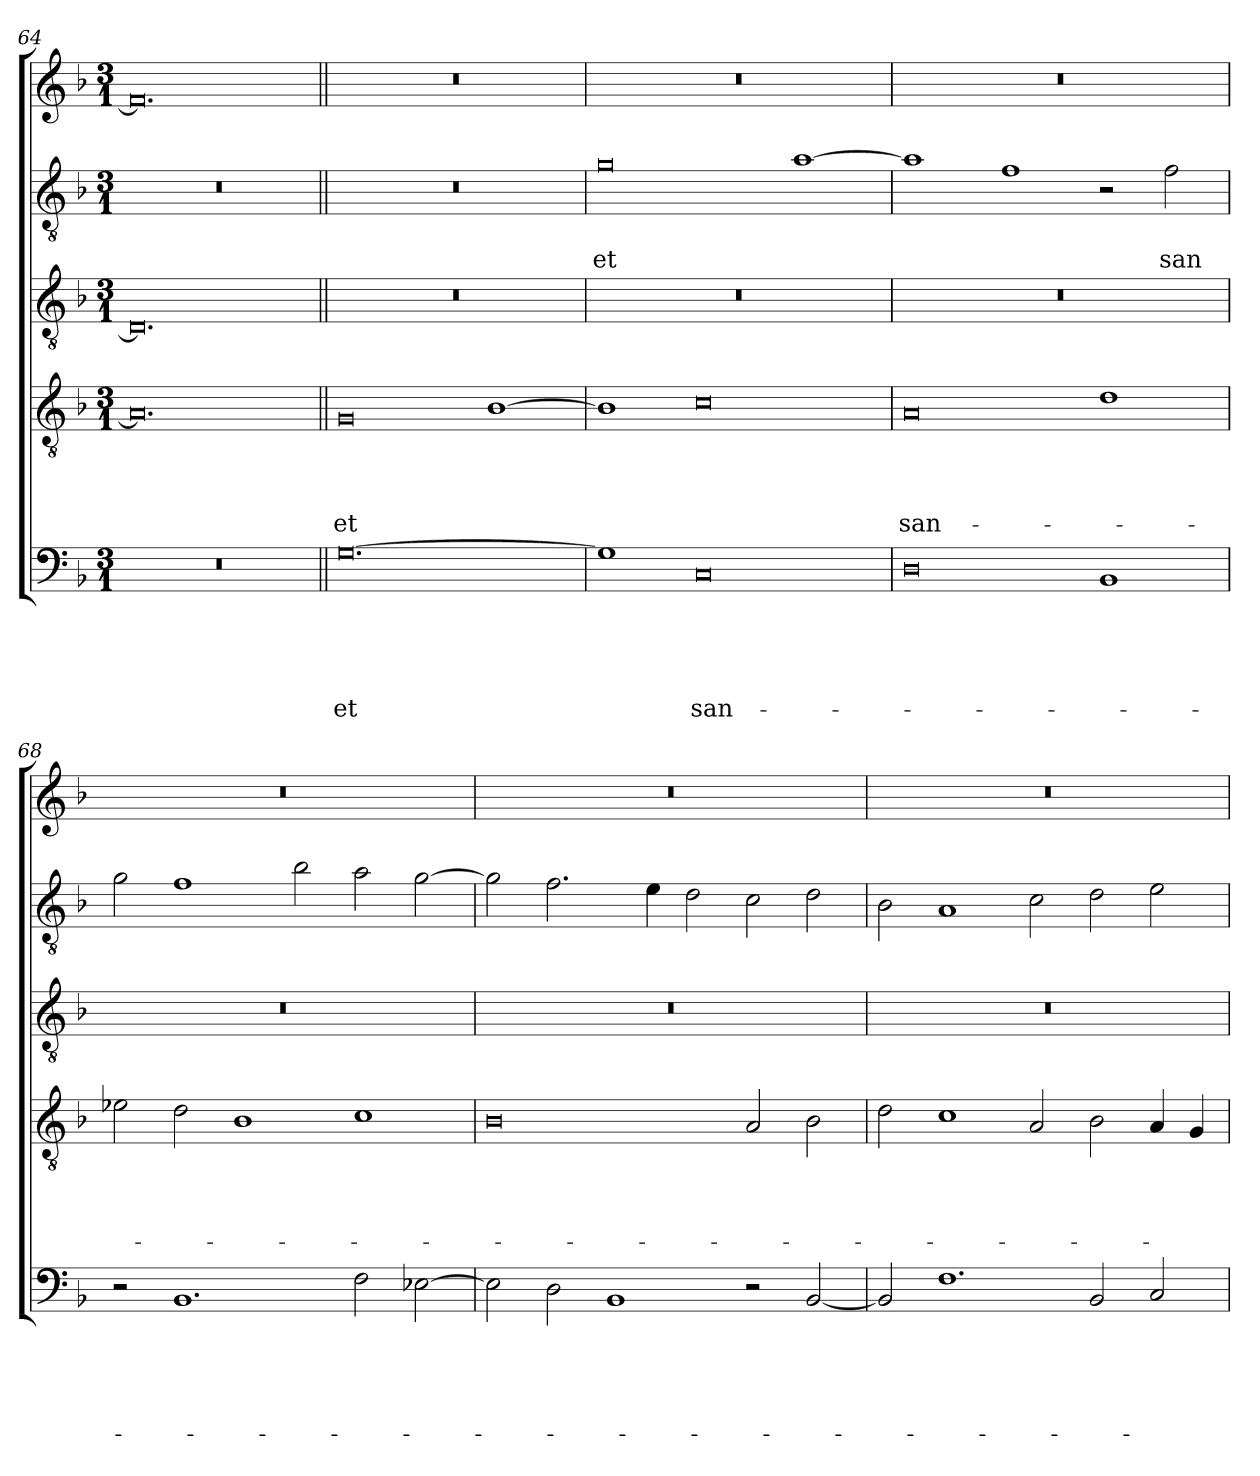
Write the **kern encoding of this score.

**kern	**text	**text	**text	**text	**text	**kern	**text	**text	**text	**text	**kern	**kern	**text	**text	**kern
*part5	*part5	*part5	*part5	*part5	*part5	*part4	*part4	*part4	*part4	*part4	*part3	*part2	*part2	*part2	*part1
*staff5	*staff5	*staff5	*staff5	*staff5	*staff5	*staff4	*staff4	*staff4	*staff4	*staff4	*staff3	*staff2	*staff2	*staff2	*staff1
*clefF4	*	*	*	*	*	*clefGv2	*	*	*	*	*clefGv2	*clefGv2	*	*	*clefG2
*k[b-]	*	*	*	*	*	*k[b-]	*	*	*	*	*k[b-]	*k[b-]	*	*	*k[b-]
*F:	*	*	*	*	*	*F:	*	*	*	*	*F:	*F:	*	*	*F:
*M3/1	*	*	*	*	*	*M3/1	*	*	*	*	*M3/1	*M3/1	*	*	*M3/1
=64	=64	=64	=64	=64	=64	=64	=64	=64	=64	=64	=64	=64	=64	=64	=64
0.r	.	.	.	.	.	0.A]	.	.	.	.	0.D]	0.r	.	.	0.f#]
!!LO:PB:g=z
=65||	=65||	=65||	=65||	=65||	=65||	=65||	=65||	=65||	=65||	=65||	=65||	=65||	=65||	=65||	=65||
!	!	!	!	!	!LO:LY:b	!	!	!	!	!LO:LY:b	!	!	!	!	!
[0.G	.	.	.	.	et	0G	.	.	.	et	0.r	0.r	.	.	0.r
.	.	.	.	.	.	[1B-	.	.	.	.	.	.	.	.	.
=66	=66	=66	=66	=66	=66	=66	=66	=66	=66	=66	=66	=66	=66	=66	=66
!	!	!	!	!	!	!	!	!	!	!	!	!	!	!LO:LY:b	!
1G]	.	.	.	.	.	1B-]	.	.	.	.	0.r	0g	.	et	0.r
!	!	!	!	!	!LO:LY:b	!	!	!	!	!	!	!	!	!	!
0C	.	.	.	.	san-	0c	.	.	.	.	.	.	.	.	.
.	.	.	.	.	.	.	.	.	.	.	.	[1a	.	.	.
=67	=67	=67	=67	=67	=67	=67	=67	=67	=67	=67	=67	=67	=67	=67	=67
!	!	!	!	!	!	!	!	!	!	!LO:LY:b	!	!	!	!	!
0D	.	.	.	.	.	0A	.	.	.	san-	0.r	1a]	.	.	0.r
.	.	.	.	.	.	.	.	.	.	.	.	1f	.	.	.
1BB-	.	.	.	.	.	1d	.	.	.	.	.	2r	.	.	.
!	!	!	!	!	!	!	!	!	!	!	!	!	!	!LO:LY:b	!
.	.	.	.	.	.	.	.	.	.	.	.	2f\	.	san	.
=68	=68	=68	=68	=68	=68	=68	=68	=68	=68	=68	=68	=68	=68	=68	=68
2r	.	.	.	.	.	2e-X\	.	.	.	.	0.r	2g\	.	.	0.r
1.BB-	.	.	.	.	.	2d\	.	.	.	.	.	1f	.	.	.
.	.	.	.	.	.	1B-	.	.	.	.	.	.	.	.	.
.	.	.	.	.	.	.	.	.	.	.	.	2b-\	.	.	.
2F\	.	.	.	.	.	1c	.	.	.	.	.	2a\	.	.	.
[2E-X\	.	.	.	.	.	.	.	.	.	.	.	[2g\	.	.	.
=69	=69	=69	=69	=69	=69	=69	=69	=69	=69	=69	=69	=69	=69	=69	=69
2E-\]	.	.	.	.	.	0B-	.	.	.	.	0.r	2g\]	.	.	0.r
2D\	.	.	.	.	.	.	.	.	.	.	.	2.f\	.	.	.
1BB-	.	.	.	.	.	.	.	.	.	.	.	.	.	.	.
.	.	.	.	.	.	.	.	.	.	.	.	4e\	.	.	.
.	.	.	.	.	.	.	.	.	.	.	.	2d\	.	.	.
2r	.	.	.	.	.	2A/	.	.	.	.	.	2c\	.	.	.
[2BB-/	.	.	.	.	.	2B-\	.	.	.	.	.	2d\	.	.	.
=70	=70	=70	=70	=70	=70	=70	=70	=70	=70	=70	=70	=70	=70	=70	=70
2BB-/]	.	.	.	.	.	2d\	.	.	.	.	0.r	2B-\	.	.	0.r
1.F	.	.	.	.	.	1c	.	.	.	.	.	1A	.	.	.
.	.	.	.	.	.	2A/	.	.	.	.	.	2c\	.	.	.
2BB-/	.	.	.	.	.	2B-\	.	.	.	.	.	2d\	.	.	.
2C/	.	.	.	.	.	4A/	.	.	.	.	.	2e\	.	.	.
.	.	.	.	.	.	4G/	.	.	.	.	.	.	.	.	.
=	=	=	=	=	=	=	=	=	=	=	=	=	=	=	=
*-	*-	*-	*-	*-	*-	*-	*-	*-	*-	*-	*-	*-	*-	*-	*-
